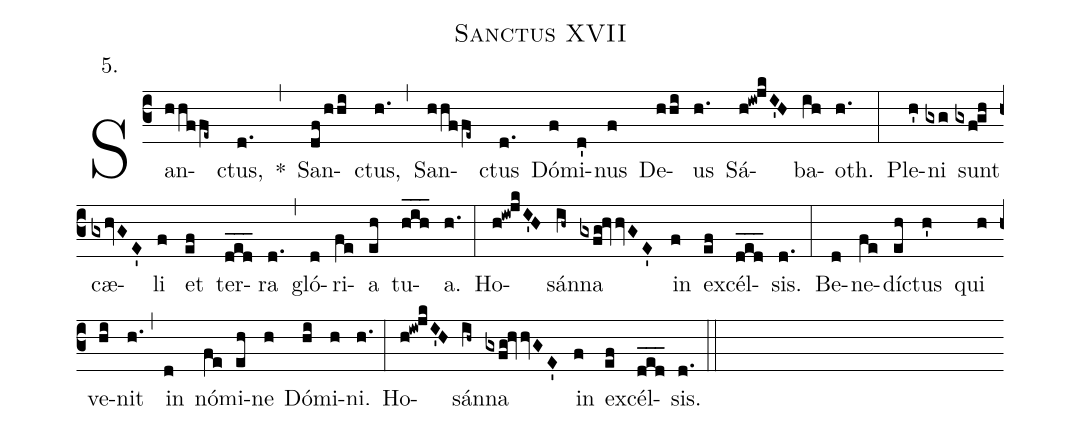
name:Sanctus XVII;
annotation:5.;
%%
(c3) San(hhffe~ )ctus,(d.) *(,) San(df!/hhi )ctus,(h.) (,) San(hhffe~ )ctus(d.) Dó(f)mi(d')nus(f) De(hhi)us(h.) Sá(h!iw!jkI'H)ba(ih)oth.(h.) (:)
Ple(h')ni(gxg) sunt(gxf!gh) cæ(gxhvGE')li(f) et(ef) ter(ded___)ra(d.) (,) gló(d)ri(fe)a(eh) tu(hih___)a.(h.) (:)
Ho(h!iw!jkI'H)sán(ih~)na(gxfg!hvvGE') in(f) ex(ef)cél(ded___)sis.(d.) (:)
Be(d)ne(fe)dí(eh)ctus(h') qui(h) ve(hi)nit(h.) (,) in(d) nó(fe)mi(eh)ne(h) Dó(hi)mi(h)ni.(h.) (:)
Ho(h!iw!jkI'H)sán(ih~)na(gxfg!hvvGE') in(f) ex(ef)cél(ded___)sis.(d.) (::)
